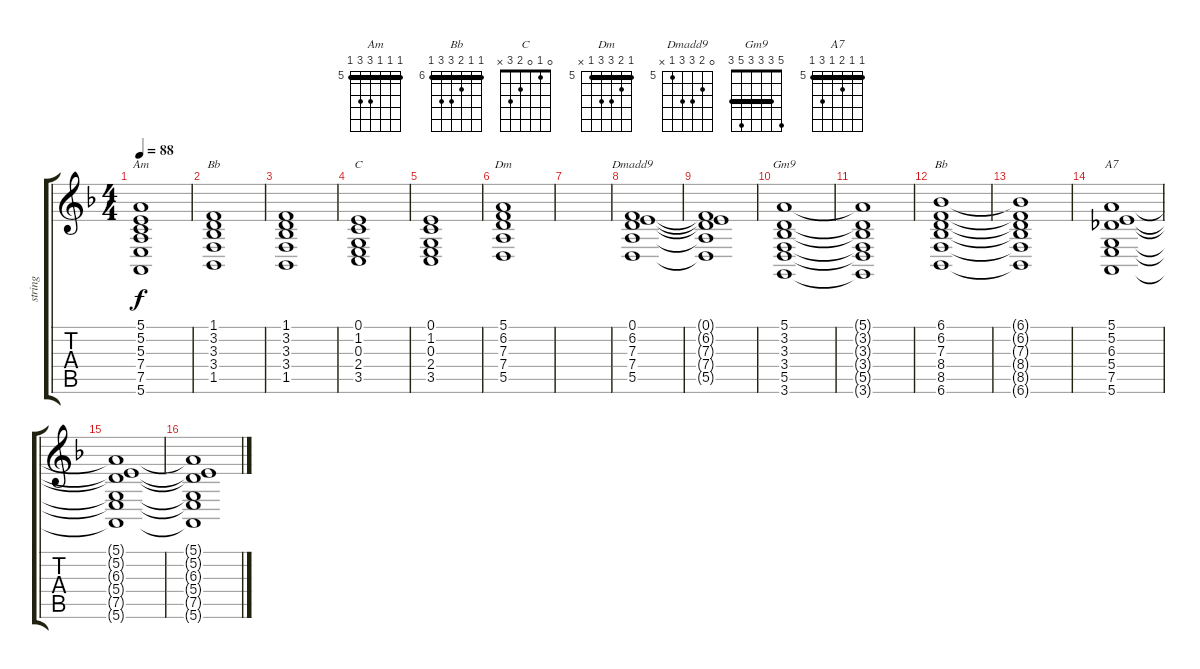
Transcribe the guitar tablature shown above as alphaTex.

\track ("string" "string") {instrument stringensemble1}
\staff {score tabs}
\tuning (E4 B3 G3 D3 A2 E2) {hide}
\chord ("Am" 5 5 5 7 7 5) {firstfret 5 barre 5}
\chord ("Bb" 1 3 3 3 1 x) {barre 1}
\chord ("C" 0 1 0 2 3 x)
\chord ("Dm" 5 6 7 7 5 x) {firstfret 5 barre 5}
\chord ("Dmadd9" 0 6 7 7 5 x) {firstfret 5}
\chord ("Gm9" 5 3 3 3 5 3) {barre 3}
\chord ("Bb" 6 6 7 8 8 6) {firstfret 6 barre 6}
\chord ("A7" 5 5 6 5 7 5) {firstfret 5 barre 5}
\ts (4 4)
\tempo 88
\clef g2
\ks f
(5.1 5.2 5.3 7.4 7.5 5.6).1{ch "Am" dy f} |
(1.1 3.2 3.3 3.4 1.5).1{ch "Bb"} |
(1.1 3.2 3.3 3.4 1.5).1 |
(0.1 1.2 0.3 2.4 3.5).1{ch "C"} |
(0.1 1.2 0.3 2.4 3.5).1 |
(5.1 6.2 7.3 7.4 5.5).1{ch "Dm"} |
|
(0.1 6.2 7.3 7.4 5.5).1{ch "Dmadd9"} |
(0.1{t} 6.2{t} 7.3{t} 7.4{t} 5.5{t}).1 |
(5.1 3.2 3.3 3.4 5.5 3.6).1{ch "Gm9"} |
(5.1{t} 3.2{t} 3.3{t} 3.4{t} 5.5{t} 3.6{t}).1 |
(6.1 6.2 7.3 8.4 8.5 6.6).1{ch "Bb"} |
(6.1{t} 6.2{t} 7.3{t} 8.4{t} 8.5{t} 6.6{t}).1 |
(5.1 5.2 6.3 5.4 7.5 5.6).1{ch "A7"} |
(5.1{t} 5.2{t} 6.3{t} 5.4{t} 7.5{t} 5.6{t}).1 |
(5.1{t} 5.2{t} 6.3{t} 5.4{t} 7.5{t} 5.6{t}).1
